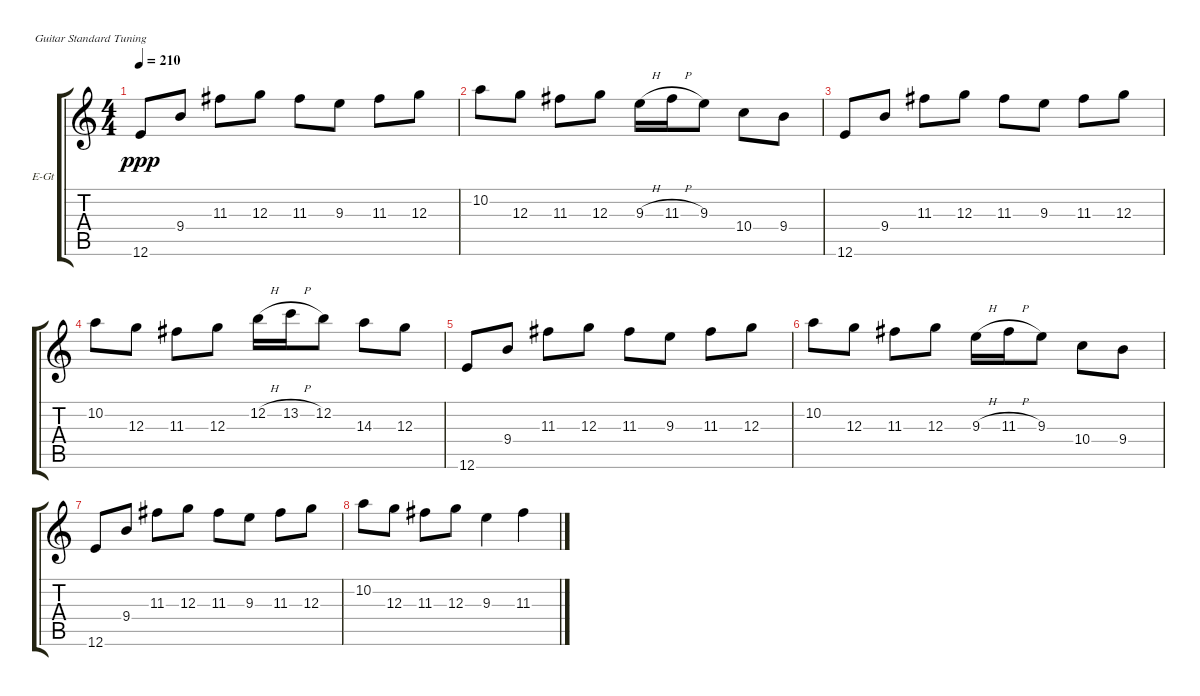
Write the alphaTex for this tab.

\bracketExtendMode groupsimilarinstruments
\firstSystemTrackNameOrientation horizontal
\otherSystemsTrackNameOrientation horizontal
\track ("solo" "E-Gt") {instrument distortionguitar}
\staff {score tabs}
\tuning (E4 B3 G3 D3 A2 E2)
\ts (4 4)
\tempo 210
\clef g2
\ks c
12.6.8{dy ppp} 9.4.8 11.3.8 12.3.8 11.3.8 9.3.8 11.3.8 12.3.8 |
10.2.8 12.3.8 11.3.8 12.3.8 9.3{h}.16 11.3{h}.16 9.3.8 10.4.8 9.4.8 |
12.6.8 9.4.8 11.3.8 12.3.8 11.3.8 9.3.8 11.3.8 12.3.8 |
10.2.8 12.3.8 11.3.8 12.3.8 12.2{h}.16 13.2{h}.16 12.2.8 14.3.8 12.3.8 |
12.6.8 9.4.8 11.3.8 12.3.8 11.3.8 9.3.8 11.3.8 12.3.8 |
10.2.8 12.3.8 11.3.8 12.3.8 9.3{h}.16 11.3{h}.16 9.3.8 10.4.8 9.4.8 |
12.6.8 9.4.8 11.3.8 12.3.8 11.3.8 9.3.8 11.3.8 12.3.8 |
10.2.8 12.3.8 11.3.8 12.3.8 9.3.4 11.3.4
